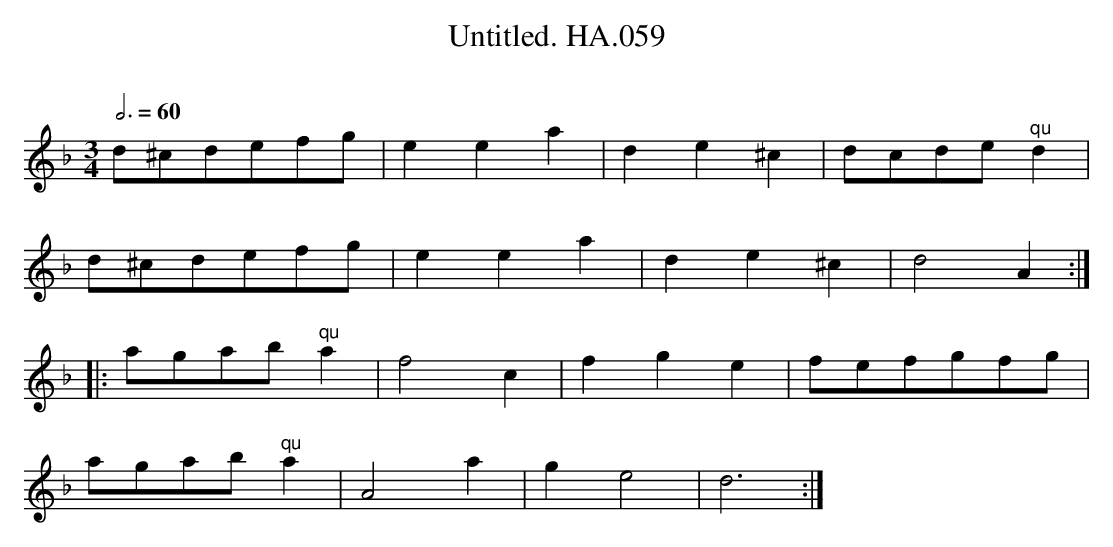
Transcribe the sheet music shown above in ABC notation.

X:1
T:Untitled. HA.059
M:3/4
L:1/8
Q:3/4=60
O:
K:F
d^cdefg|e2e2a2|d2e2^c2|dcde"^qu"d2|
d^cdefg|e2e2a2|d2e2^c2|d4A2:|
|:agab"^qu"a2|f4c2|f2g2e2|fefgfg|
agab"^qu"a2|A4a2|g2e4|d6:|
